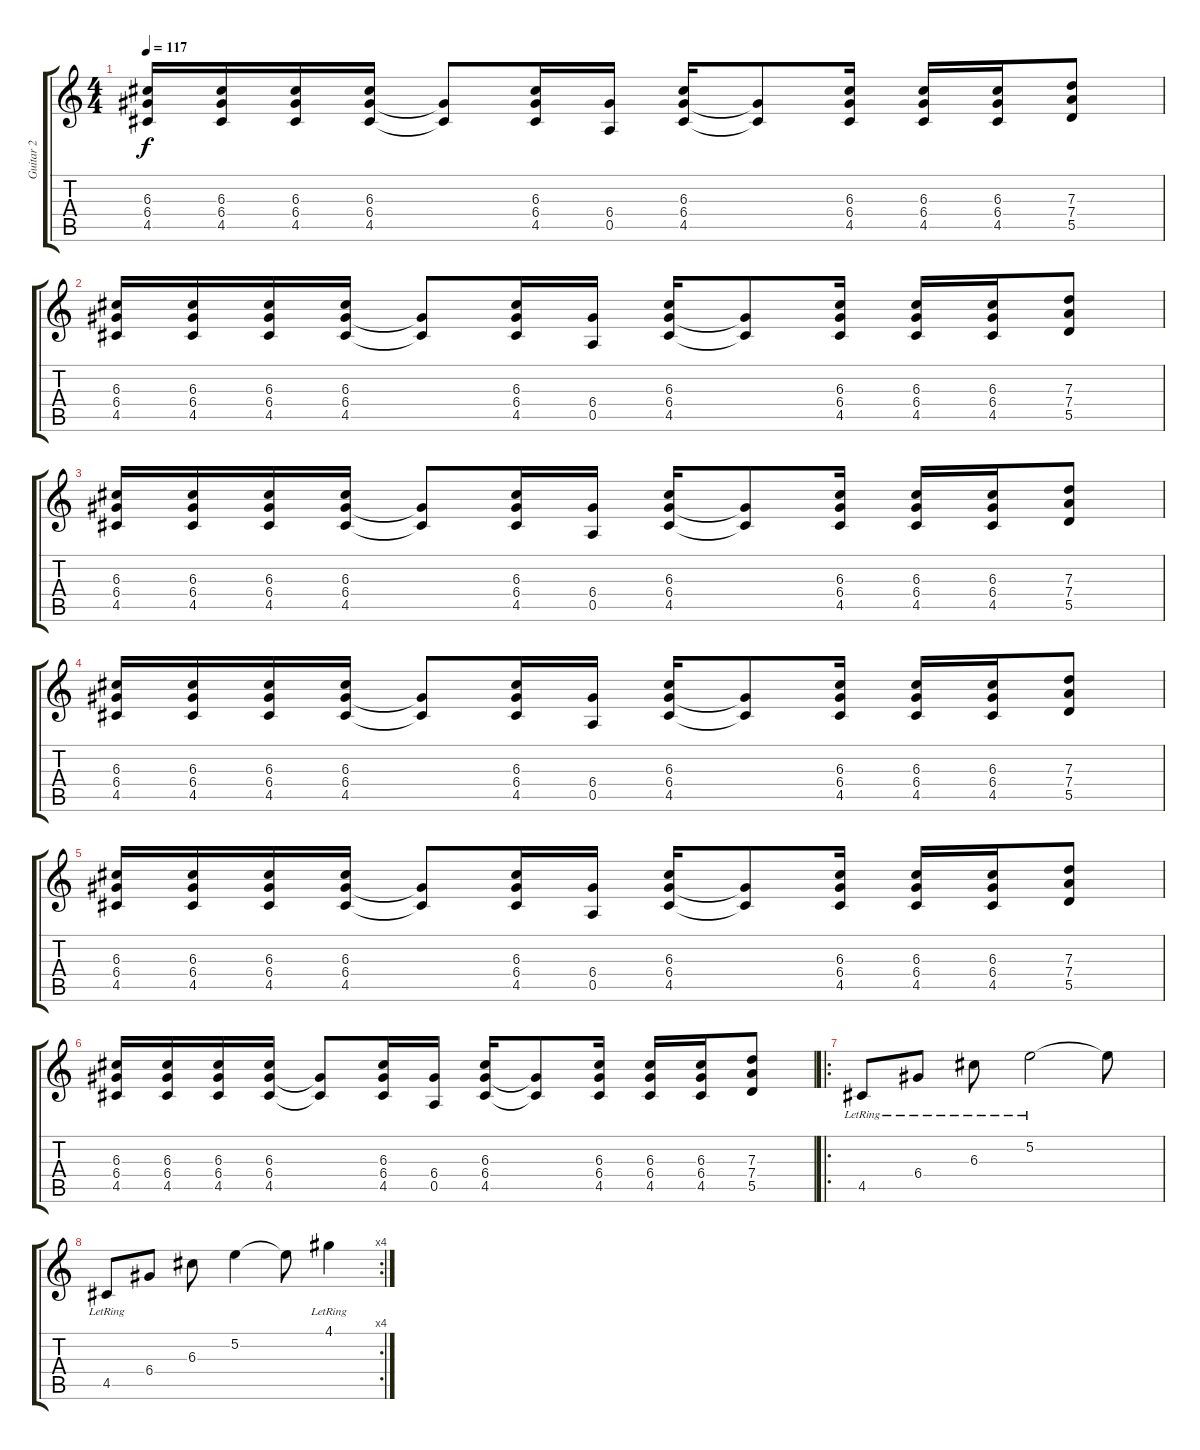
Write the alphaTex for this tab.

\track ("Guitar 2" "Guitar 2") {instrument distortionguitar}
\staff {score tabs}
\tuning (E4 B3 G3 D3 A2 E2) {hide}
\ts (4 4)
\tempo 117
\clef g2
\ks c
(6.3 6.4 4.5).16{dy f} (6.3 6.4 4.5).16 (6.3 6.4 4.5).16 (6.3 6.4 4.5).16 (6.4{t} 4.5{t}).8 (6.3 6.4 4.5).16 (6.4 0.5).16 (6.3 6.4 4.5).16 (6.4{t} 4.5{t}).8 (6.3 6.4 4.5).16 (6.3 6.4 4.5).16 (6.3 6.4 4.5).16 (7.3 7.4 5.5).8 |
(6.3 6.4 4.5).16 (6.3 6.4 4.5).16 (6.3 6.4 4.5).16 (6.3 6.4 4.5).16 (6.4{t} 4.5{t}).8 (6.3 6.4 4.5).16 (6.4 0.5).16 (6.3 6.4 4.5).16 (6.4{t} 4.5{t}).8 (6.3 6.4 4.5).16 (6.3 6.4 4.5).16 (6.3 6.4 4.5).16 (7.3 7.4 5.5).8 |
(6.3 6.4 4.5).16 (6.3 6.4 4.5).16 (6.3 6.4 4.5).16 (6.3 6.4 4.5).16 (6.4{t} 4.5{t}).8 (6.3 6.4 4.5).16 (6.4 0.5).16 (6.3 6.4 4.5).16 (6.4{t} 4.5{t}).8 (6.3 6.4 4.5).16 (6.3 6.4 4.5).16 (6.3 6.4 4.5).16 (7.3 7.4 5.5).8 |
(6.3 6.4 4.5).16 (6.3 6.4 4.5).16 (6.3 6.4 4.5).16 (6.3 6.4 4.5).16 (6.4{t} 4.5{t}).8 (6.3 6.4 4.5).16 (6.4 0.5).16 (6.3 6.4 4.5).16 (6.4{t} 4.5{t}).8 (6.3 6.4 4.5).16 (6.3 6.4 4.5).16 (6.3 6.4 4.5).16 (7.3 7.4 5.5).8 |
(6.3 6.4 4.5).16 (6.3 6.4 4.5).16 (6.3 6.4 4.5).16 (6.3 6.4 4.5).16 (6.4{t} 4.5{t}).8 (6.3 6.4 4.5).16 (6.4 0.5).16 (6.3 6.4 4.5).16 (6.4{t} 4.5{t}).8 (6.3 6.4 4.5).16 (6.3 6.4 4.5).16 (6.3 6.4 4.5).16 (7.3 7.4 5.5).8 |
(6.3 6.4 4.5).16 (6.3 6.4 4.5).16 (6.3 6.4 4.5).16 (6.3 6.4 4.5).16 (6.4{t} 4.5{t}).8 (6.3 6.4 4.5).16 (6.4 0.5).16 (6.3 6.4 4.5).16 (6.4{t} 4.5{t}).8 (6.3 6.4 4.5).16 (6.3 6.4 4.5).16 (6.3 6.4 4.5).16 (7.3 7.4 5.5).8 |
\ro
4.5{lr}.8{instrument electricguitarclean} 6.4{lr}.8 6.3{lr}.8 5.2{lr}.2 5.2{t}.8 |
\rc 4
4.5{lr}.8 6.4.8 6.3.8 5.2.4 5.2{t}.8 4.1{lr}.4
